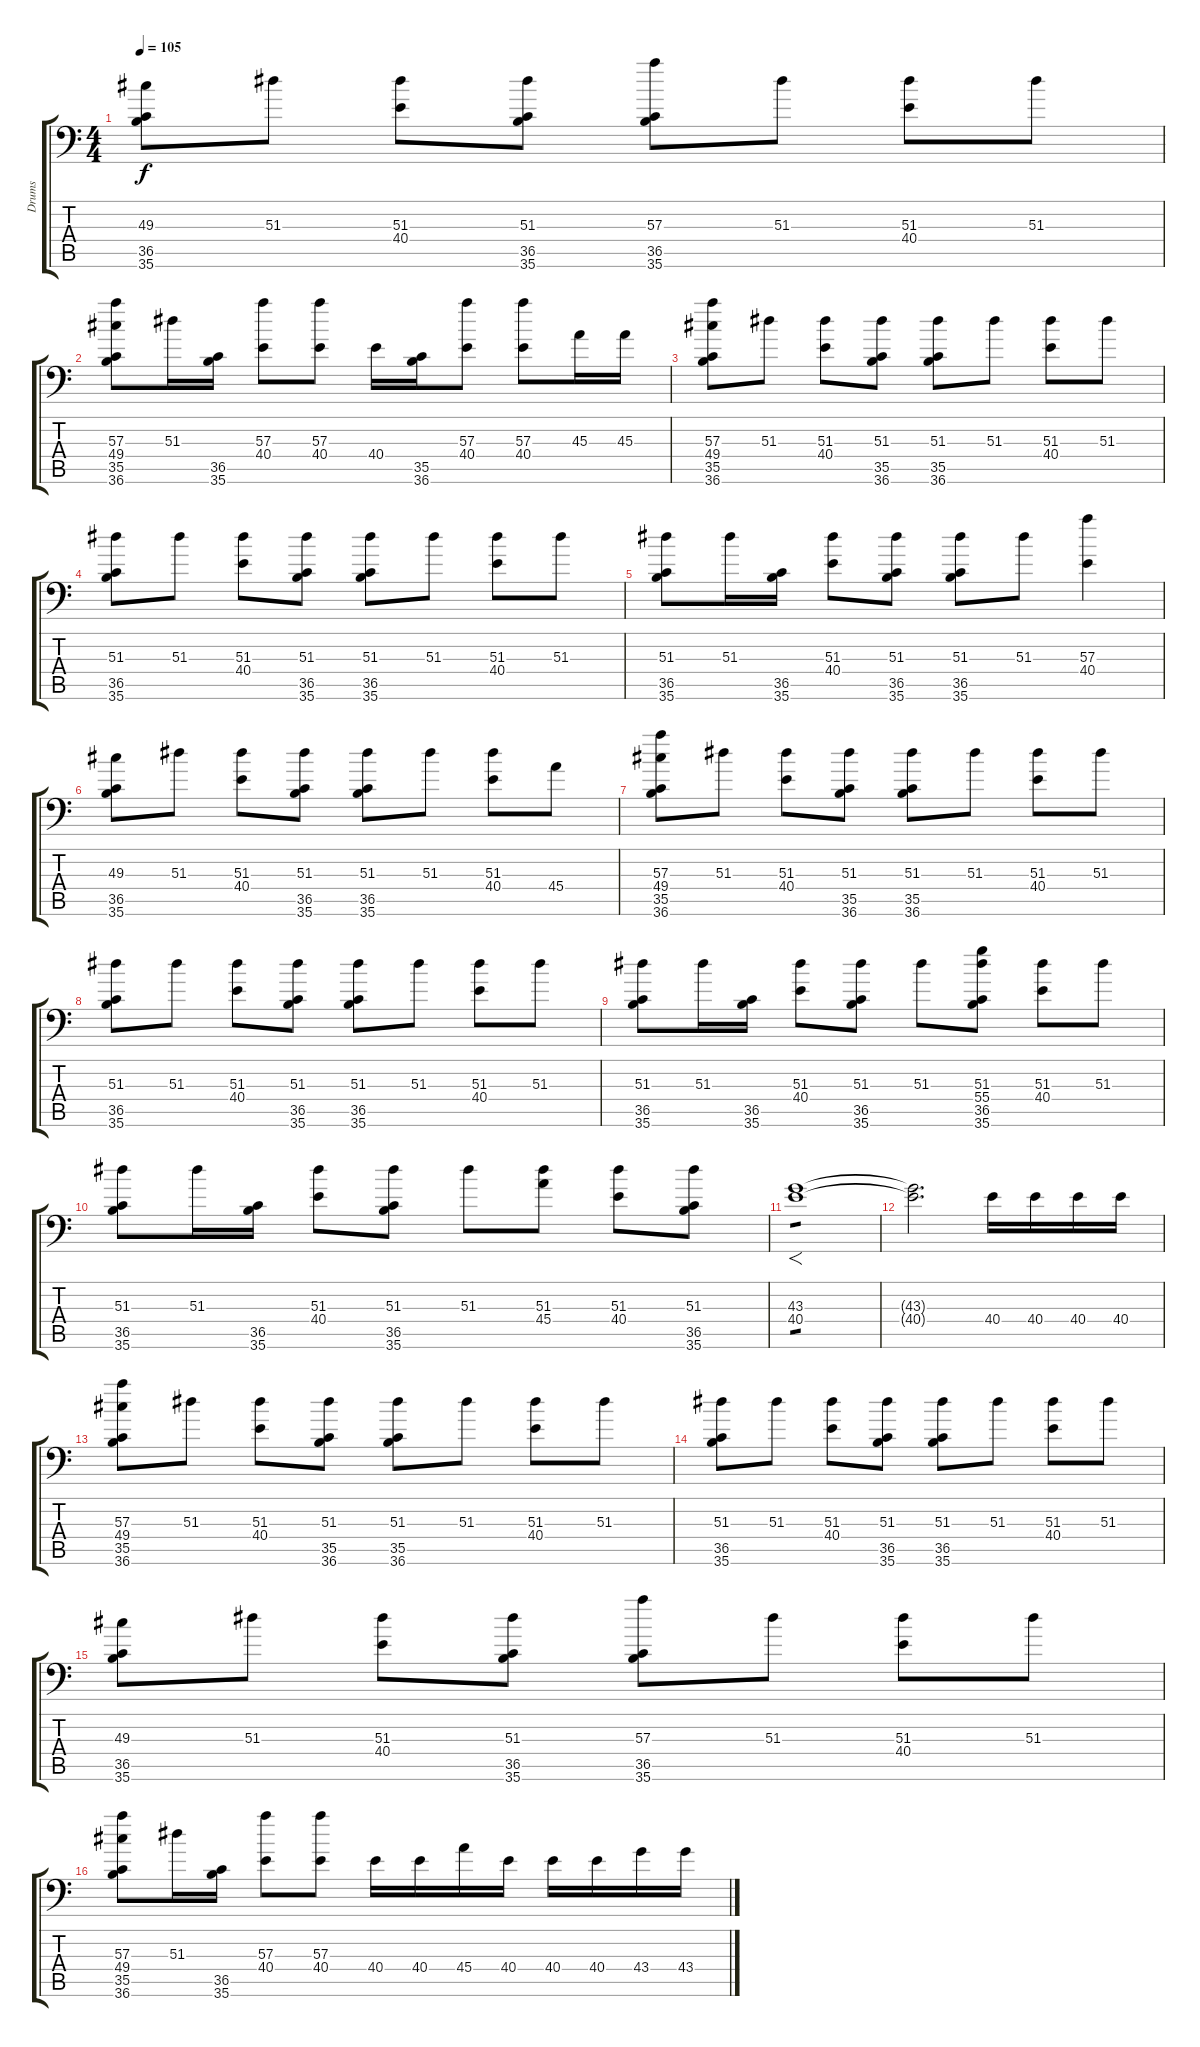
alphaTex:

\track ("Drums" "Drums") {instrument acousticgrandpiano}
\staff {score tabs}
\tuning (C-1 C-1 C-1 C-1 C-1 C-1) {hide}
\ts (4 4)
\tempo 105
\clef f4
\ks c
(49.3 36.5 35.6).8{dy f} 51.3.8 (51.3 40.4).8 (51.3 36.5 35.6).8 (57.3 36.5 35.6).8 51.3.8 (51.3 40.4).8 51.3.8 |
(57.3 49.4 35.5 36.6).8 51.3.16 (36.5 35.6).16 (57.3 40.4).8 (57.3 40.4).8 40.4.16 (35.5 36.6).16 (57.3 40.4).8 (57.3 40.4).8 45.3.16 45.3.16 |
(57.3 49.4 35.5 36.6).8 51.3.8 (51.3 40.4).8 (51.3 35.5 36.6).8 (51.3 35.5 36.6).8 51.3.8 (51.3 40.4).8 51.3.8 |
(51.3 36.5 35.6).8 51.3.8 (51.3 40.4).8 (51.3 36.5 35.6).8 (51.3 36.5 35.6).8 51.3.8 (51.3 40.4).8 51.3.8 |
(51.3 36.5 35.6).8 51.3.16 (36.5 35.6).16 (51.3 40.4).8 (51.3 36.5 35.6).8 (51.3 36.5 35.6).8 51.3.8 (57.3 40.4).4 |
(49.3 36.5 35.6).8 51.3.8 (51.3 40.4).8 (51.3 36.5 35.6).8 (51.3 36.5 35.6).8 51.3.8 (51.3 40.4).8 45.4.8 |
(57.3 49.4 35.5 36.6).8 51.3.8 (51.3 40.4).8 (51.3 35.5 36.6).8 (51.3 35.5 36.6).8 51.3.8 (51.3 40.4).8 51.3.8 |
(51.3 36.5 35.6).8 51.3.8 (51.3 40.4).8 (51.3 36.5 35.6).8 (51.3 36.5 35.6).8 51.3.8 (51.3 40.4).8 51.3.8 |
(51.3 36.5 35.6).8 51.3.16 (36.5 35.6).16 (51.3 40.4).8 (51.3 36.5 35.6).8 51.3.8 (51.3 55.4 36.5 35.6).8 (51.3 40.4).8 51.3.8 |
(51.3 36.5 35.6).8 51.3.16 (36.5 35.6).16 (51.3 40.4).8 (51.3 36.5 35.6).8 51.3.8 (51.3 45.4).8 (51.3 40.4).8 (51.3 36.5 35.6).8 |
(43.3 40.4).1{f tp 1} |
(43.3{t} 40.4{t}).2{d} 40.4.16 40.4.16 40.4.16 40.4.16 |
(57.3 49.4 35.5 36.6).8 51.3.8 (51.3 40.4).8 (51.3 35.5 36.6).8 (51.3 35.5 36.6).8 51.3.8 (51.3 40.4).8 51.3.8 |
(51.3 36.5 35.6).8 51.3.8 (51.3 40.4).8 (51.3 36.5 35.6).8 (51.3 36.5 35.6).8 51.3.8 (51.3 40.4).8 51.3.8 |
(49.3 36.5 35.6).8 51.3.8 (51.3 40.4).8 (51.3 36.5 35.6).8 (57.3 36.5 35.6).8 51.3.8 (51.3 40.4).8 51.3.8 |
(57.3 49.4 35.5 36.6).8 51.3.16 (36.5 35.6).16 (57.3 40.4).8 (57.3 40.4).8 40.4.16 40.4.16 45.4.16 40.4.16 40.4.16 40.4.16 43.4.16 43.4.16
